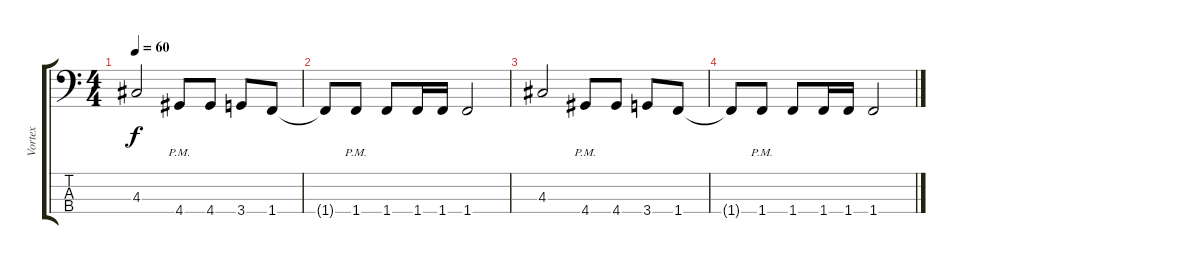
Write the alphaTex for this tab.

\track ("Vortex" "Vortex") {instrument electricbassfinger}
\staff {score tabs}
\tuning (G2 D2 A1 E1) {hide}
\ts (4 4)
\tempo 60
\clef f4
\ks c
4.3.2{dy f} 4.4{pm}.8 4.4.8 3.4.8 1.4.8 |
1.4{t}.8 1.4{pm}.8 1.4.8 1.4.16 1.4.16 1.4.2 |
4.3.2 4.4{pm}.8 4.4.8 3.4.8 1.4.8 |
1.4{t}.8 1.4{pm}.8 1.4.8 1.4.16 1.4.16 1.4.2
